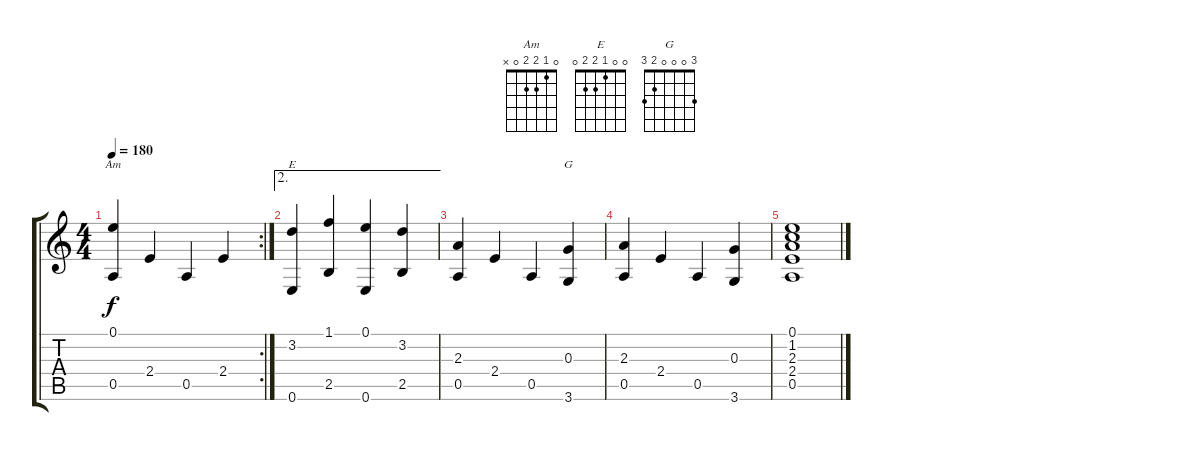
\track "" {instrument acousticguitarsteel}
\staff {score tabs}
\tuning (E4 B3 G3 D3 A2 E2) {hide}
\chord ("Am" 0 1 2 2 0 x)
\chord ("E" 0 0 1 2 2 0)
\chord ("G" 3 0 0 0 2 3)
\rc 2
\ts (4 4)
\tempo 180
\clef g2
\ks c
(0.1 0.5).4{ch "Am" dy f} 2.4.4 0.5.4 2.4.4 |
\ae 2
(3.2 0.6).4{ch "E"} (1.1 2.5).4 (0.1 0.6).4 (3.2 2.5).4 |
(2.3 0.5).4 2.4.4 0.5.4 (0.3 3.6).4{ch "G"} |
(2.3 0.5).4 2.4.4 0.5.4 (0.3 3.6).4 |
(0.1 1.2 2.3 2.4 0.5).1
